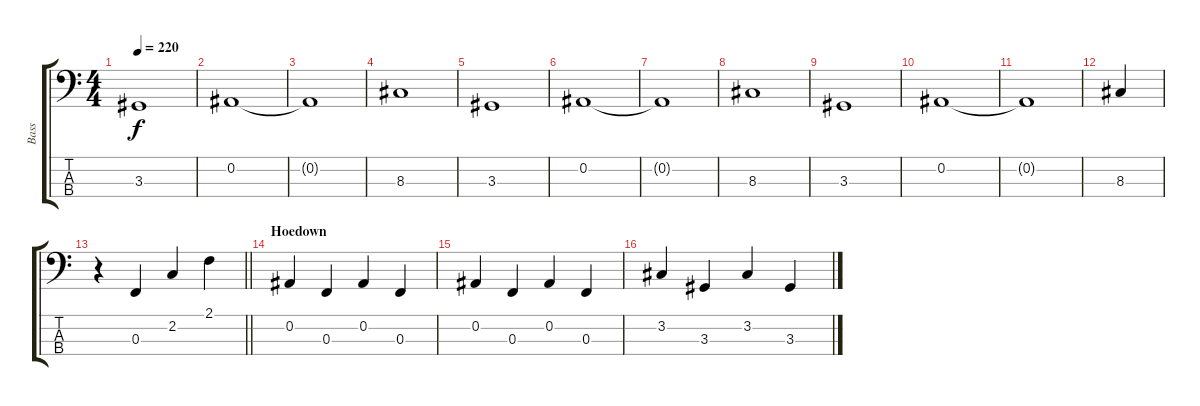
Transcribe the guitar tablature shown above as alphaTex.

\track ("Bass" "Bass") {instrument electricbassfinger}
\staff {score tabs}
\tuning (Eb2 Bb1 F1 C1) {hide}
\ts (4 4)
\tempo 220
\clef f4
\ks c
3.3.1{dy f} |
0.2.1 |
0.2{t}.1 |
8.3.1 |
3.3.1 |
0.2.1 |
0.2{t}.1 |
8.3.1 |
3.3.1 |
0.2.1 |
0.2{t}.1 |
8.3.4 |
\barLineRight lightlight
r.4 0.3.4 2.2.4 2.1.4 |
\section ("" "Hoedown")
0.2.4 0.3.4 0.2.4 0.3.4 |
0.2.4 0.3.4 0.2.4 0.3.4 |
3.2.4 3.3.4 3.2.4 3.3.4
